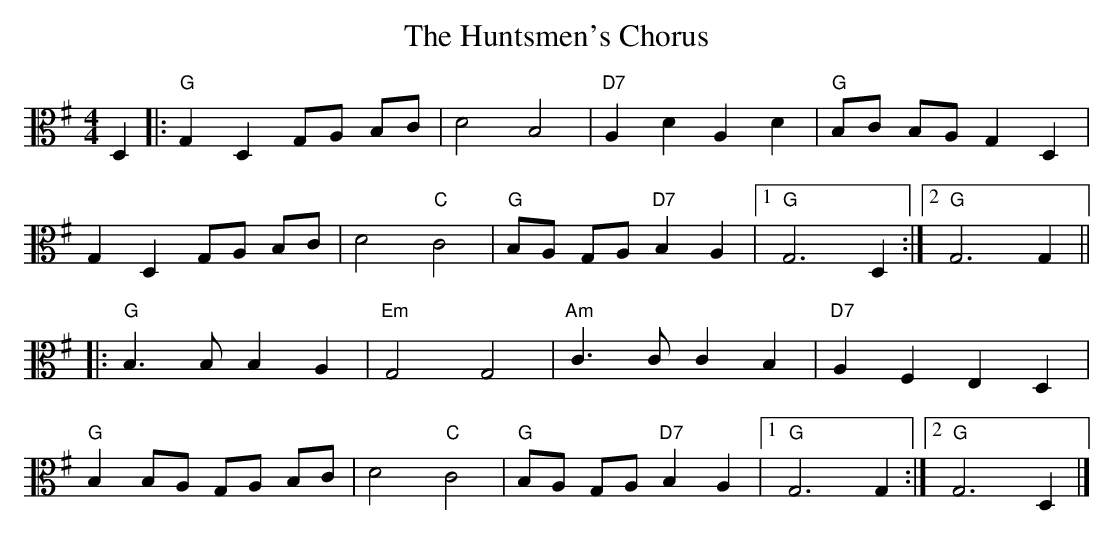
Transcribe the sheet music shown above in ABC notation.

X:1
T:The Huntsmen's Chorus
M:4/4
L:1/8
K:G
V:2 clef=alto middle=C
D,2 |: "G" G,2 D,2 G,A, B,C | D4 B,4 | "D7" A,2 D2 A,2 D2 | "G" B,C B,A, G,2 D,2 |
G,2 D,2 G,A, B,C | D4 "C" C4 | "G" B,A, G,A, "D7" B,2 A,2 |1 "G" G,6 D,2 :|2 "G" G,6 G,2 ||
|: "G" B,3 B, B,2 A,2 | "Em" G,4 G,4 | "Am" C3 C C2 B,2 | "D7" A,2 F,2 E,2 D,2 |
"G" B,2 B,A, G,A, B,C | D4 "C" C4 | "G" B,A, G,A, "D7" B,2 A,2 |1 "G" G,6 G,2 :|2 "G" G,6 D,2 |]
